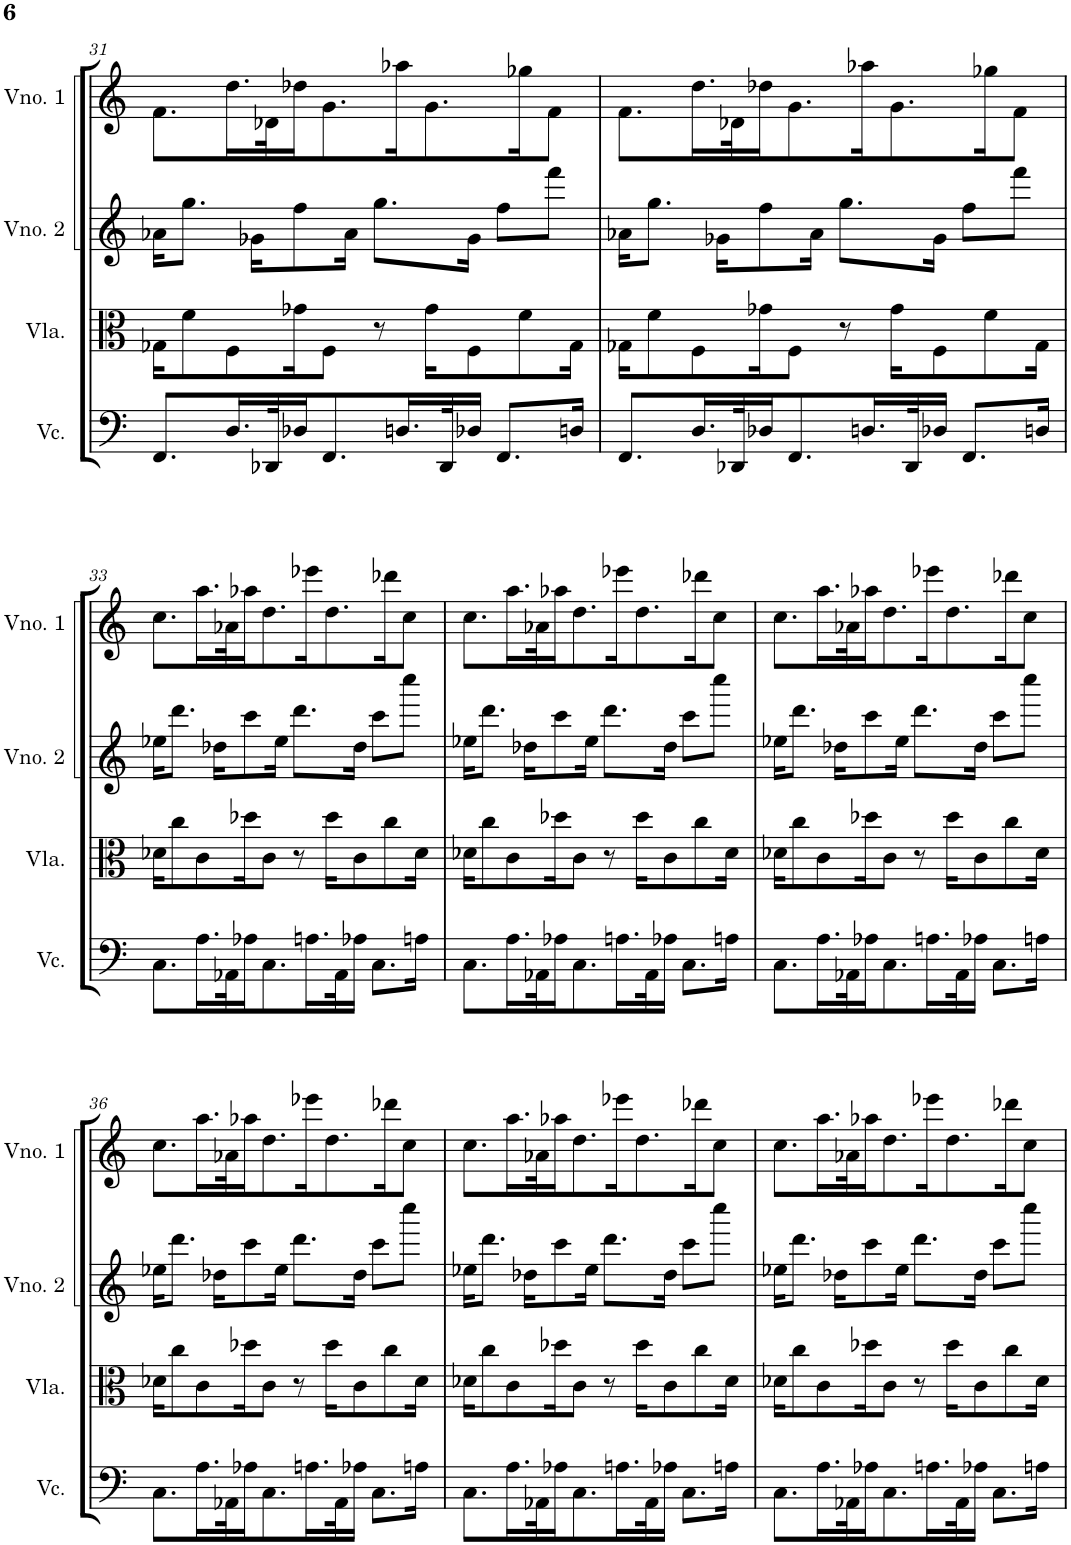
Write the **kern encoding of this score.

**kern	**kern	**kern	**kern
*part4	*part3	*part2	*part1
*staff4	*staff3	*staff2	*staff1
*I"Violoncelo	*I"Viola	*I"Violino 2	*I"Violino 1
*I'Vc.	*I'Vla.	*I'Vno. 2	*I'Vno. 1
!!LO:PB:g=z
*clefF4	*clefC3	*clefG2	*clefG2
*k[]	*k[]	*k[]	*k[]
*M4/4	*M4/4	*M4/4	*M4/4
=31	=31	=31	=31
8.FF/L	16G-X\KL	16a-X\KL	8.f\L
.	8f\	8.gg\J	.
16.D/L	8F\	.	16.dd\L
.	.	16g-X\KL	.
32DD-X/K	.	.	32d-X\K
16D-X/J	16g-X\K	8ff\	16dd-X\J
8.FF/	8F\J	.	8.g\
.	.	16a-\Jk	.
.	8r	8.gg\L	.
16.Dn/L	.	.	16aa-X\K
.	16g-\KL	.	8.g\
32DD-/K	.	.	.
16D-X/JJ	8F\	16g-\Jk	.
8.FF/L	.	8ff\L	.
.	8f\	.	16gg-X\K
.	.	8fff\J	8f\J
16Dn/Jk	16G-\Jk	.	.
=32	=32	=32	=32
8.FF/L	16G-X\KL	16a-X\KL	8.f\L
.	8f\	8.gg\J	.
16.D/L	8F\	.	16.dd\L
.	.	16g-X\KL	.
32DD-X/K	.	.	32d-X\K
16D-X/J	16g-X\K	8ff\	16dd-X\J
8.FF/	8F\J	.	8.g\
.	.	16a-\Jk	.
.	8r	8.gg\L	.
16.Dn/L	.	.	16aa-X\K
.	16g-\KL	.	8.g\
32DD-/K	.	.	.
16D-X/JJ	8F\	16g-\Jk	.
8.FF/L	.	8ff\L	.
.	8f\	.	16gg-X\K
.	.	8fff\J	8f\J
16Dn/Jk	16G-\Jk	.	.
!!LO:LB:g=z
=33	=33	=33	=33
8.C\L	16d-X\KL	16ee-X\KL	8.cc\L
.	8cc\	8.ddd\J	.
16.A\L	8c\	.	16.aa\L
.	.	16dd-X\KL	.
32AA-X\K	.	.	32a-X\K
16A-X\J	16dd-X\K	8ccc\	16aa-X\J
8.C\	8c\J	.	8.dd\
.	.	16ee-\Jk	.
.	8r	8.ddd\L	.
16.An\L	.	.	16eee-X\K
.	16dd-\KL	.	8.dd\
32AA-\K	.	.	.
16A-X\JJ	8c\	16dd-\Jk	.
8.C\L	.	8ccc\L	.
.	8cc\	.	16ddd-X\K
.	.	8cccc\J	8cc\J
16An\Jk	16d-\Jk	.	.
=34	=34	=34	=34
8.C\L	16d-X\KL	16ee-X\KL	8.cc\L
.	8cc\	8.ddd\J	.
16.A\L	8c\	.	16.aa\L
.	.	16dd-X\KL	.
32AA-X\K	.	.	32a-X\K
16A-X\J	16dd-X\K	8ccc\	16aa-X\J
8.C\	8c\J	.	8.dd\
.	.	16ee-\Jk	.
.	8r	8.ddd\L	.
16.An\L	.	.	16eee-X\K
.	16dd-\KL	.	8.dd\
32AA-\K	.	.	.
16A-X\JJ	8c\	16dd-\Jk	.
8.C\L	.	8ccc\L	.
.	8cc\	.	16ddd-X\K
.	.	8cccc\J	8cc\J
16An\Jk	16d-\Jk	.	.
=35	=35	=35	=35
8.C\L	16d-X\KL	16ee-X\KL	8.cc\L
.	8cc\	8.ddd\J	.
16.A\L	8c\	.	16.aa\L
.	.	16dd-X\KL	.
32AA-X\K	.	.	32a-X\K
16A-X\J	16dd-X\K	8ccc\	16aa-X\J
8.C\	8c\J	.	8.dd\
.	.	16ee-\Jk	.
.	8r	8.ddd\L	.
16.An\L	.	.	16eee-X\K
.	16dd-\KL	.	8.dd\
32AA-\K	.	.	.
16A-X\JJ	8c\	16dd-\Jk	.
8.C\L	.	8ccc\L	.
.	8cc\	.	16ddd-X\K
.	.	8cccc\J	8cc\J
16An\Jk	16d-\Jk	.	.
!!LO:LB:g=z
=36	=36	=36	=36
8.C\L	16d-X\KL	16ee-X\KL	8.cc\L
.	8cc\	8.ddd\J	.
16.A\L	8c\	.	16.aa\L
.	.	16dd-X\KL	.
32AA-X\K	.	.	32a-X\K
16A-X\J	16dd-X\K	8ccc\	16aa-X\J
8.C\	8c\J	.	8.dd\
.	.	16ee-\Jk	.
.	8r	8.ddd\L	.
16.An\L	.	.	16eee-X\K
.	16dd-\KL	.	8.dd\
32AA-\K	.	.	.
16A-X\JJ	8c\	16dd-\Jk	.
8.C\L	.	8ccc\L	.
.	8cc\	.	16ddd-X\K
.	.	8cccc\J	8cc\J
16An\Jk	16d-\Jk	.	.
=37	=37	=37	=37
8.C\L	16d-X\KL	16ee-X\KL	8.cc\L
.	8cc\	8.ddd\J	.
16.A\L	8c\	.	16.aa\L
.	.	16dd-X\KL	.
32AA-X\K	.	.	32a-X\K
16A-X\J	16dd-X\K	8ccc\	16aa-X\J
8.C\	8c\J	.	8.dd\
.	.	16ee-\Jk	.
.	8r	8.ddd\L	.
16.An\L	.	.	16eee-X\K
.	16dd-\KL	.	8.dd\
32AA-\K	.	.	.
16A-X\JJ	8c\	16dd-\Jk	.
8.C\L	.	8ccc\L	.
.	8cc\	.	16ddd-X\K
.	.	8cccc\J	8cc\J
16An\Jk	16d-\Jk	.	.
=38	=38	=38	=38
8.C\L	16d-X\KL	16ee-X\KL	8.cc\L
.	8cc\	8.ddd\J	.
16.A\L	8c\	.	16.aa\L
.	.	16dd-X\KL	.
32AA-X\K	.	.	32a-X\K
16A-X\J	16dd-X\K	8ccc\	16aa-X\J
8.C\	8c\J	.	8.dd\
.	.	16ee-\Jk	.
.	8r	8.ddd\L	.
16.An\L	.	.	16eee-X\K
.	16dd-\KL	.	8.dd\
32AA-\K	.	.	.
16A-X\JJ	8c\	16dd-\Jk	.
8.C\L	.	8ccc\L	.
.	8cc\	.	16ddd-X\K
.	.	8cccc\J	8cc\J
16An\Jk	16d-\Jk	.	.
=	=	=	=
*-	*-	*-	*-
